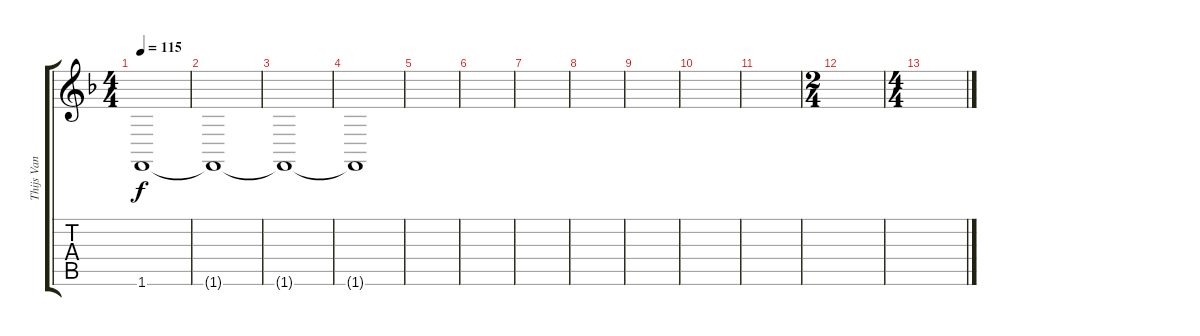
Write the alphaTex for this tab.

\track ("Thijs Van Leer" "Thijs Van ") {instrument choiraahs}
\staff {score tabs}
\tuning (E4 B3 G3 D3 A2 E2) {hide}
\ts (4 4)
\tempo 115
\clef g2
\ks f
1.6.1{dy f instrument lead3calliope} |
1.6{t}.1 |
1.6{t}.1 |
1.6{t}.1 |
|
|
|
|
|
|
|
\ts (2 4)
|
\ts (4 4)
